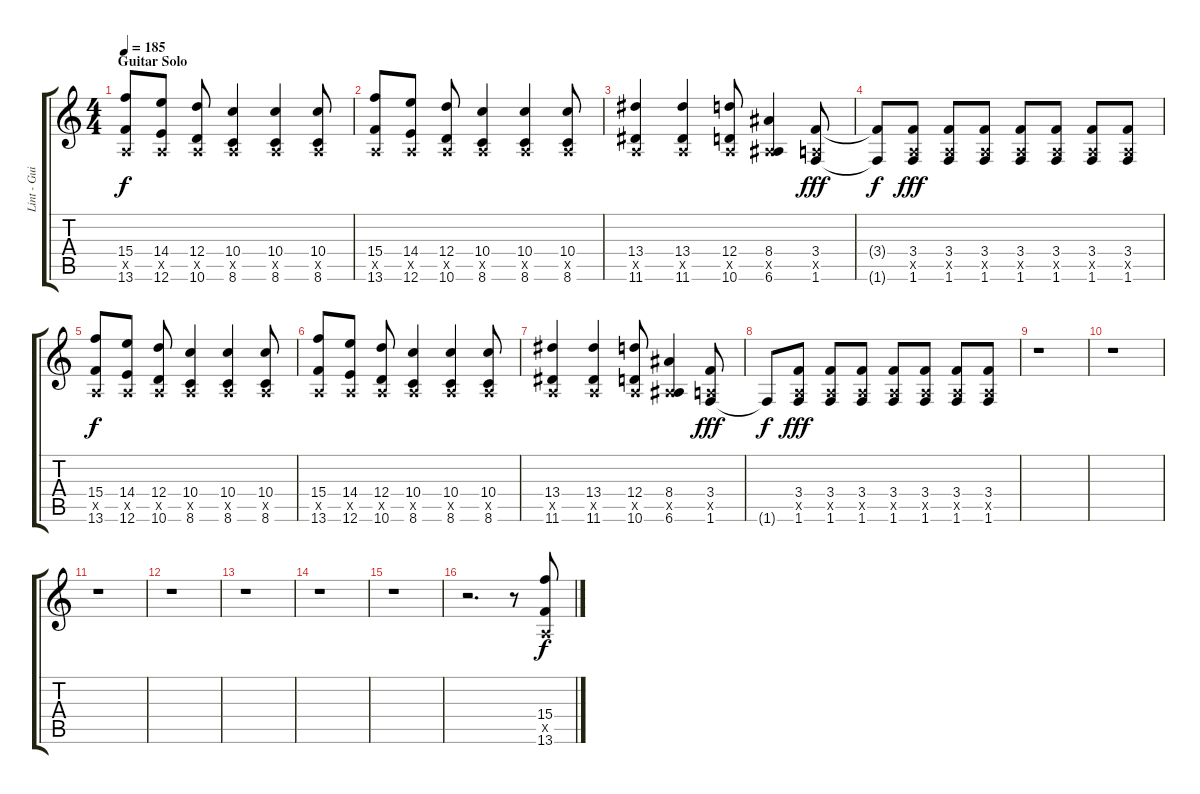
\track ("Lint - Guitar Lead" "Lint - Gui") {instrument distortionguitar}
\staff {score tabs}
\tuning (E4 B3 G3 D3 A2 E2) {hide}
\ts (4 4)
\section ("" "Guitar Solo")
\tempo 185
\clef g2
\ks c
(15.4 0.5{x} 13.6).8{dy f} (14.4 0.5{x} 12.6).8 (12.4 0.5{x} 10.6).8 (10.4 0.5{x} 8.6).4 (10.4 0.5{x} 8.6).4 (10.4 0.5{x} 8.6).8 |
(15.4 0.5{x} 13.6).8 (14.4 0.5{x} 12.6).8 (12.4 0.5{x} 10.6).8 (10.4 0.5{x} 8.6).4 (10.4 0.5{x} 8.6).4 (10.4 0.5{x} 8.6).8 |
(13.4 0.5{x} 11.6).4 (13.4 0.5{x} 11.6).4 (12.4 0.5{x} 10.6).8 (8.4 0.5{x} 6.6).4 (3.4 0.5{x} 1.6).8{dy fff} |
(3.4{t} 1.6{t}).8{dy f} (3.4 0.5{x} 1.6).8{dy fff} (3.4 0.5{x} 1.6).8 (3.4 0.5{x} 1.6).8 (3.4 0.5{x} 1.6).8 (3.4 0.5{x} 1.6).8 (3.4 0.5{x} 1.6).8 (3.4 0.5{x} 1.6).8 |
(15.4 0.5{x} 13.6).8{dy f} (14.4 0.5{x} 12.6).8 (12.4 0.5{x} 10.6).8 (10.4 0.5{x} 8.6).4 (10.4 0.5{x} 8.6).4 (10.4 0.5{x} 8.6).8 |
(15.4 0.5{x} 13.6).8 (14.4 0.5{x} 12.6).8 (12.4 0.5{x} 10.6).8 (10.4 0.5{x} 8.6).4 (10.4 0.5{x} 8.6).4 (10.4 0.5{x} 8.6).8 |
(13.4 0.5{x} 11.6).4 (13.4 0.5{x} 11.6).4 (12.4 0.5{x} 10.6).8 (8.4 0.5{x} 6.6).4 (3.4 0.5{x} 1.6).8{dy fff} |
1.6{t}.8{dy f} (3.4 0.5{x} 1.6).8{dy fff} (3.4 0.5{x} 1.6).8 (3.4 0.5{x} 1.6).8 (3.4 0.5{x} 1.6).8 (3.4 0.5{x} 1.6).8 (3.4 0.5{x} 1.6).8 (3.4 0.5{x} 1.6).8 |
r.1 |
r.1 |
r.1 |
r.1 |
r.1 |
r.1 |
r.1 |
r.2{d} r.8 (15.4 0.5{x} 13.6).8{dy f}
